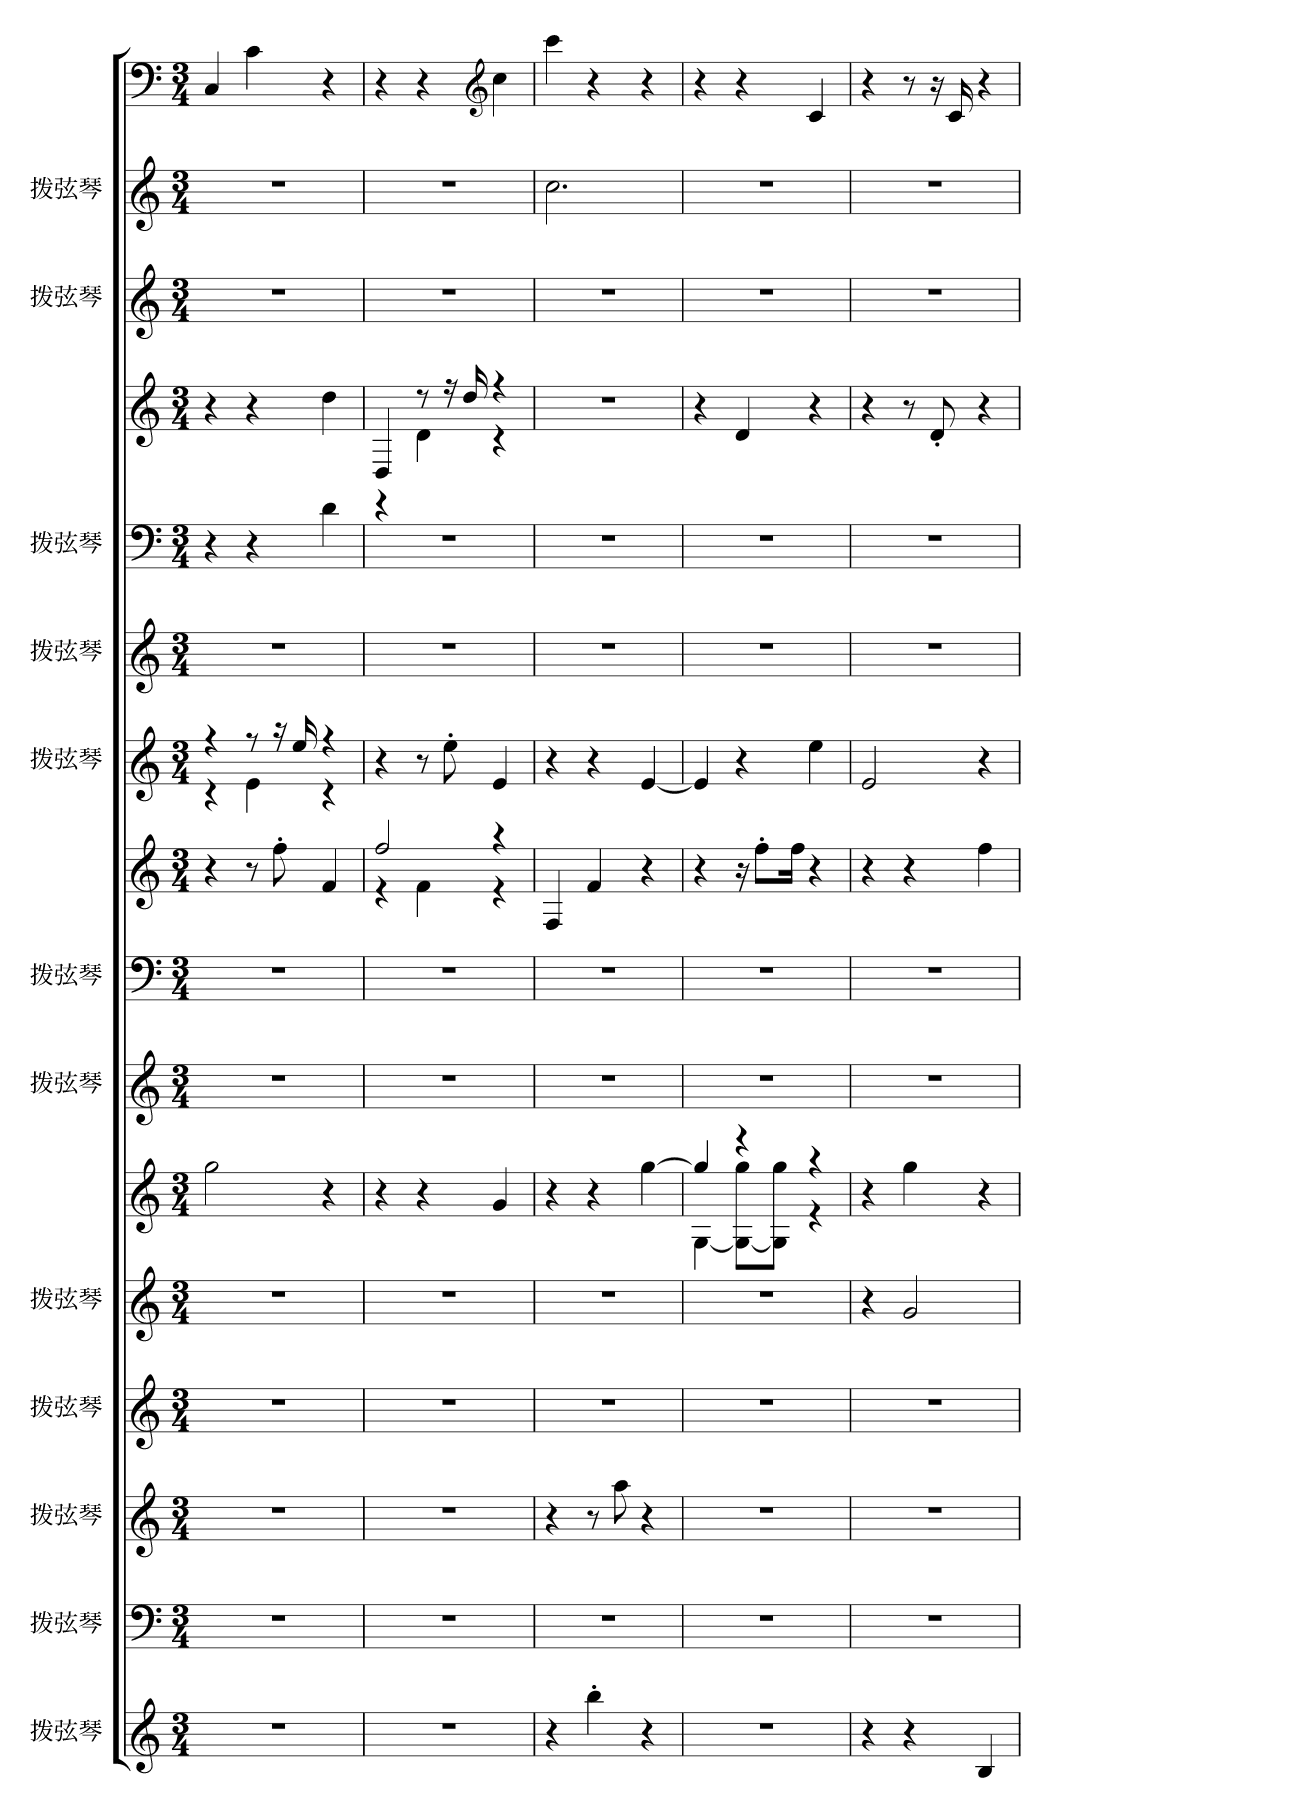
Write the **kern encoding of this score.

**kern	**kern	**kern	**kern	**kern	**kern	**kern	**kern	**kern	**kern	**kern	**kern	**kern	**kern	**kern	**kern
*part12	*part11	*part10	*part9	*part8	*part8	*part7	*part6	*part6	*part5	*part4	*part3	*part3	*part2	*part1	*part1
*staff16	*staff15	*staff14	*staff13	*staff12	*staff11	*staff10	*staff9	*staff8	*staff7	*staff6	*staff5	*staff4	*staff3	*staff2	*staff1
*I"拨弦琴	*I"拨弦琴	*I"拨弦琴	*I"拨弦琴	*I"拨弦琴	*	*I"拨弦琴	*I"拨弦琴	*	*I"拨弦琴	*I"拨弦琴	*I"拨弦琴	*	*I"拨弦琴	*I"拨弦琴	*
*clefG2	*clefF4	*clefG2	*clefG2	*clefG2	*clefG2	*clefG2	*clefF4	*clefG2	*clefG2	*clefG2	*clefF4	*clefG2	*clefG2	*clefG2	*clefF4
*k[]	*k[]	*k[]	*k[]	*k[]	*k[]	*k[]	*k[]	*k[]	*k[]	*k[]	*k[]	*k[]	*k[]	*k[]	*k[]
*M3/4	*M3/4	*M3/4	*M3/4	*M3/4	*M3/4	*M3/4	*M3/4	*M3/4	*M3/4	*M3/4	*M3/4	*M3/4	*M3/4	*M3/4	*M3/4
*MM154	*MM154	*MM154	*MM154	*MM154	*MM154	*MM154	*MM154	*MM154	*MM154	*MM154	*MM154	*MM154	*MM154	*MM154	*MM154
=1	=1	=1	=1	=1	=1	=1	=1	=1	=1	=1	=1	=1	=1	=1	=1
*	*	*	*	*	*	*	*	*	*^	*	*	*	*	*	*
2.r	2.r	2.r	2.r	2.r	2gg\	2.r	2.r	4r	4r	4r	2.r	4r	4r	2.r	2.r	4C/
.	.	.	.	.	.	.	.	8r	8r	4e\	.	4r	4r	.	.	4c\
.	.	.	.	.	.	.	.	8ff'\	16r	.	.	.	.	.	.	.
.	.	.	.	.	.	.	.	.	16ee/	.	.	.	.	.	.	.
.	.	.	.	.	4r	.	.	4f/	4r	4r	.	4d\	4dd\	.	.	4r
*	*	*	*	*	*	*	*	*	*v	*v	*	*	*	*	*	*
=2	=2	=2	=2	=2	=2	=2	=2	=2	=2	=2	=2	=2	=2	=2	=2
*	*	*	*	*	*	*	*	*^	*	*	*	*^	*	*	*
2.r	2.r	2.r	2.r	2.r	4r	2.r	2.r	2ff/	4r	4r	2.r	2.r	4D/	4r	2.r	2.r	4r
.	.	.	.	.	4r	.	.	.	4f\	8r	.	.	8r	4d\	.	.	4r
.	.	.	.	.	.	.	.	.	.	8ee'\	.	.	16r	.	.	.	.
.	.	.	.	.	.	.	.	.	.	.	.	.	16dd/	.	.	.	.
*	*	*	*	*	*	*	*	*	*	*	*	*	*	*	*	*	*clefG2
.	.	.	.	.	4g/	.	.	4r	4r	4e/	.	.	4r	4r	.	.	4cc\
*	*	*	*	*	*	*	*	*v	*v	*	*	*	*v	*v	*	*	*
=3	=3	=3	=3	=3	=3	=3	=3	=3	=3	=3	=3	=3	=3	=3	=3
4r	2.r	4r	2.r	2.r	4r	2.r	2.r	4F/	4r	2.r	2.r	2.r	2.r	2.cc\	4ccc\
4bb'\	.	8r	.	.	4r	.	.	4f/	4r	.	.	.	.	.	4r
.	.	8aa\	.	.	.	.	.	.	.	.	.	.	.	.	.
4r	.	4r	.	.	[4gg\	.	.	4r	[4e/	.	.	.	.	.	4r
=4	=4	=4	=4	=4	=4	=4	=4	=4	=4	=4	=4	=4	=4	=4	=4
*	*	*	*	*	*^	*	*	*	*	*	*	*	*	*	*
2.r	2.r	2.r	2.r	2.r	4gg/]	[4G\	2.r	2.r	4r	4e/]	2.r	2.r	4r	2.r	2.r	4r
.	.	.	.	.	4r	8G\_ 8gg\L	.	.	16r	4r	.	.	4d/	.	.	4r
.	.	.	.	.	.	.	.	.	8ff'\L	.	.	.	.	.	.	.
.	.	.	.	.	.	8G\] 8gg\J	.	.	.	.	.	.	.	.	.	.
.	.	.	.	.	.	.	.	.	16ff\Jk	.	.	.	.	.	.	.
.	.	.	.	.	4r	4r	.	.	4r	4ee\	.	.	4r	.	.	4c/
*	*	*	*	*	*v	*v	*	*	*	*	*	*	*	*	*	*
=5	=5	=5	=5	=5	=5	=5	=5	=5	=5	=5	=5	=5	=5	=5	=5
4r	2.r	2.r	2.r	4r	4r	2.r	2.r	4r	2e/	2.r	2.r	4r	2.r	2.r	4r
4r	.	.	.	2g/	4gg\	.	.	4r	.	.	.	8r	.	.	8r
.	.	.	.	.	.	.	.	.	.	.	.	8d'/	.	.	16r
.	.	.	.	.	.	.	.	.	.	.	.	.	.	.	16c/
4B/	.	.	.	.	4r	.	.	4ff\	4r	.	.	4r	.	.	4r
=	=	=	=	=	=	=	=	=	=	=	=	=	=	=	=
*-	*-	*-	*-	*-	*-	*-	*-	*-	*-	*-	*-	*-	*-	*-	*-
